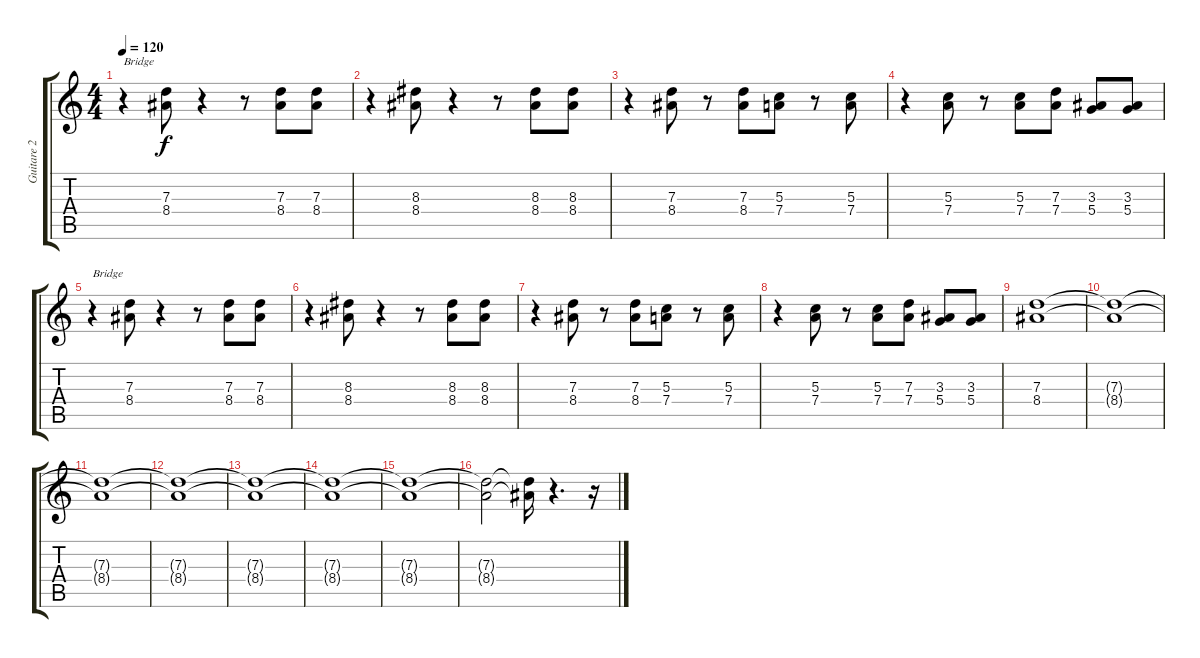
\track ("Guitare 2 Disto" "Guitare 2 ") {instrument distortionguitar}
\staff {score tabs}
\tuning (E4 B3 G3 D3 A2 D2) {hide}
\ts (4 4)
\tempo 120
\clef g2
\ks c
r.4{txt "Bridge" dy f} (7.3 8.4).8 r.4 r.8 (7.3 8.4).8 (7.3 8.4).8 |
r.4 (8.3 8.4).8 r.4 r.8 (8.3 8.4).8 (8.3 8.4).8 |
r.4 (7.3 8.4).8 r.8 (7.3 8.4).8 (5.3 7.4).8 r.8 (5.3 7.4).8 |
r.4 (5.3 7.4).8 r.8 (5.3 7.4).8 (7.3 7.4).8 (3.3 5.4).8 (3.3 5.4).8 |
r.4{txt "Bridge"} (7.3 8.4).8 r.4 r.8 (7.3 8.4).8 (7.3 8.4).8 |
r.4 (8.3 8.4).8 r.4 r.8 (8.3 8.4).8 (8.3 8.4).8 |
r.4 (7.3 8.4).8 r.8 (7.3 8.4).8 (5.3 7.4).8 r.8 (5.3 7.4).8 |
r.4 (5.3 7.4).8 r.8 (5.3 7.4).8 (7.3 7.4).8 (3.3 5.4).8 (3.3 5.4).8 |
(7.3 8.4).1 |
(7.3{t} 8.4{t}).1 |
(7.3{t} 8.4{t}).1 |
(7.3{t} 8.4{t}).1 |
(7.3{t} 8.4{t}).1 |
(7.3{t} 8.4{t}).1 |
(7.3{t} 8.4{t}).1 |
(7.3{t} 8.4{t}).2 (7.3{t} 8.4{t}).16 r.4{d} r.16
